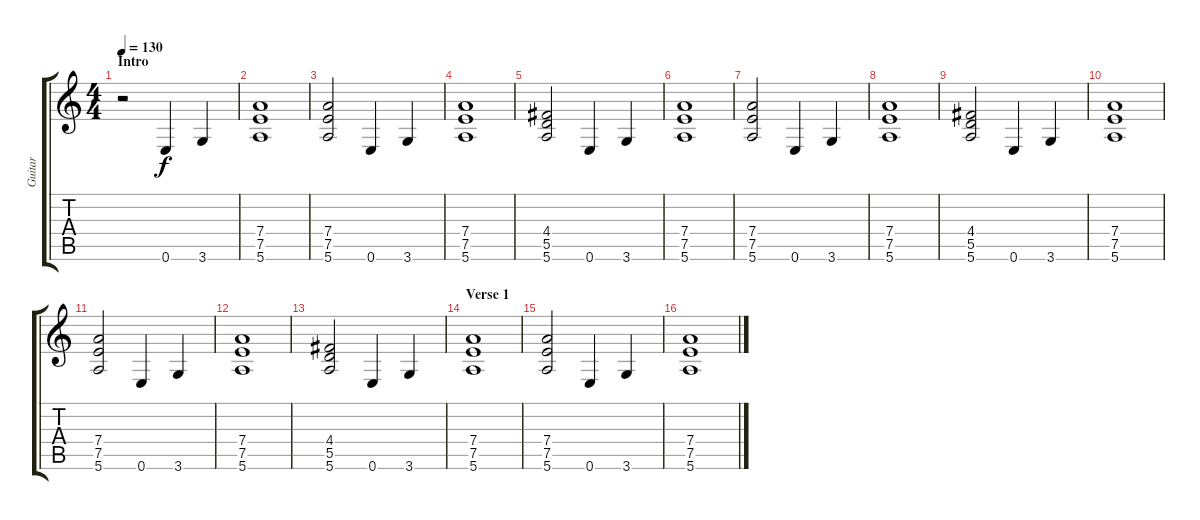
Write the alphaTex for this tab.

\track ("Guitar" "Guitar") {instrument distortionguitar}
\staff {score tabs}
\tuning (E4 B3 G3 D3 A2 E2) {hide}
\ts (4 4)
\section ("" "Intro")
\tempo 130
\clef g2
\ks c
r.2{dy f instrument distortionguitar} 0.6.4 3.6.4 |
(7.4 7.5 5.6).1 |
(7.4 7.5 5.6).2 0.6.4 3.6.4 |
(7.4 7.5 5.6).1 |
(4.4 5.5 5.6).2 0.6.4 3.6.4 |
(7.4 7.5 5.6).1 |
(7.4 7.5 5.6).2 0.6.4 3.6.4 |
(7.4 7.5 5.6).1 |
(4.4 5.5 5.6).2 0.6.4 3.6.4 |
(7.4 7.5 5.6).1 |
(7.4 7.5 5.6).2 0.6.4 3.6.4 |
(7.4 7.5 5.6).1 |
(4.4 5.5 5.6).2 0.6.4 3.6.4 |
\section ("" "Verse 1")
(7.4 7.5 5.6).1 |
(7.4 7.5 5.6).2 0.6.4 3.6.4 |
(7.4 7.5 5.6).1
